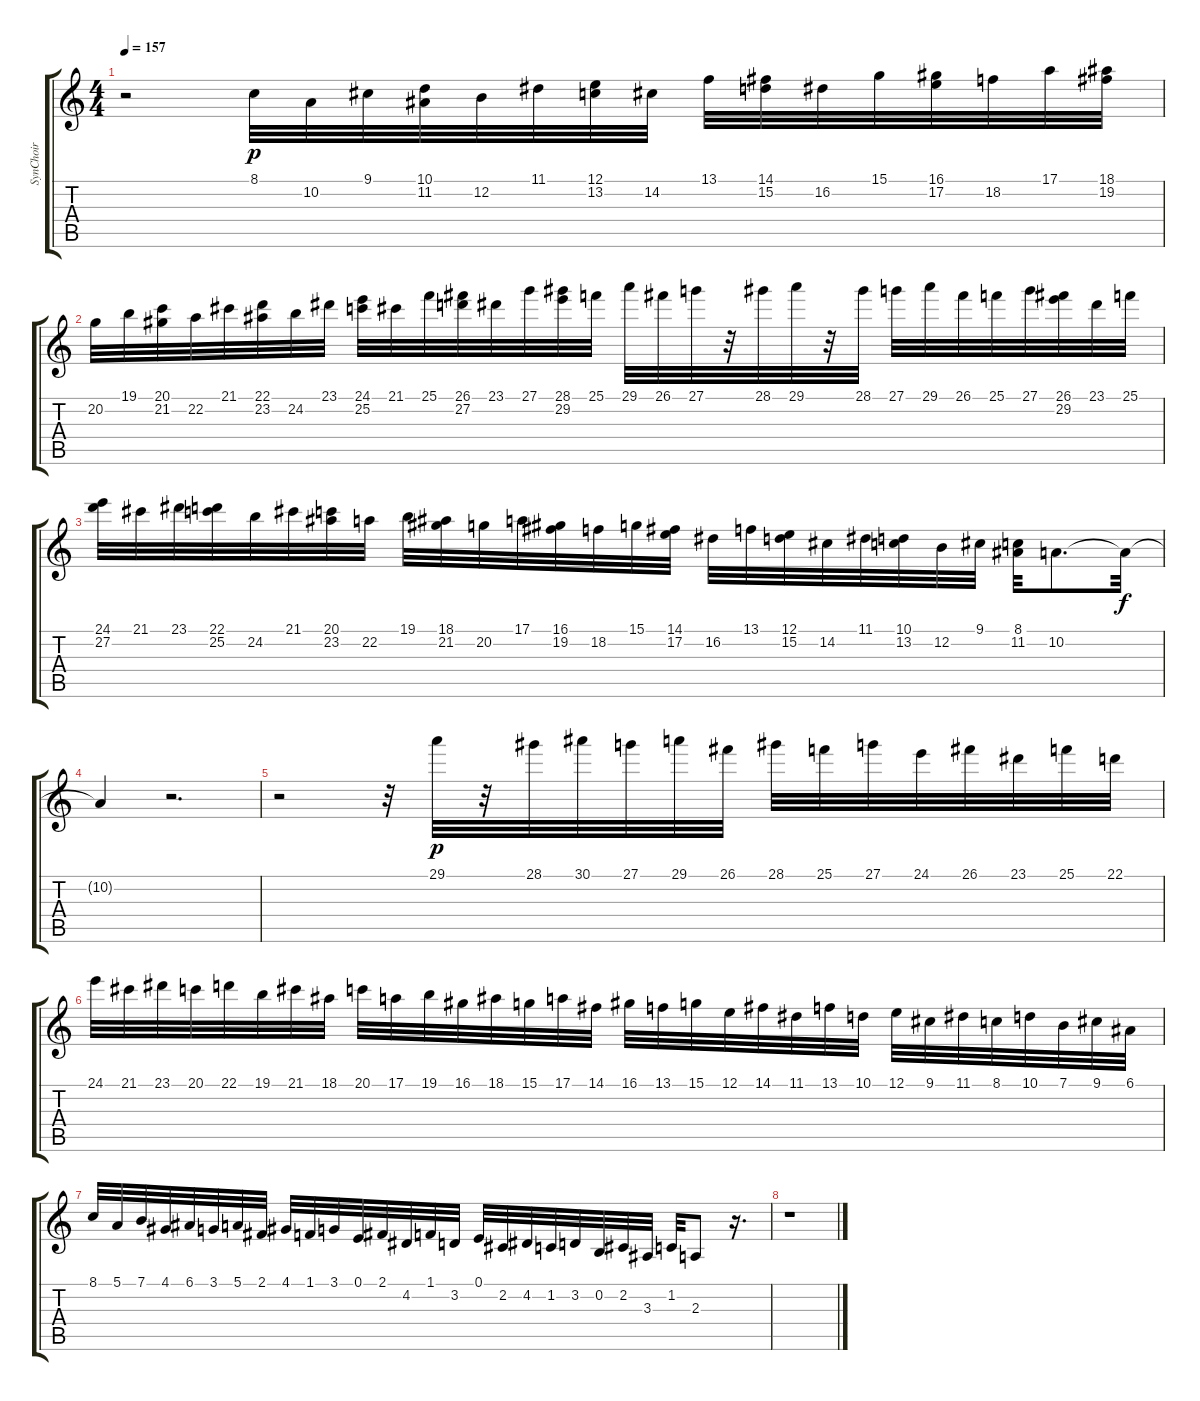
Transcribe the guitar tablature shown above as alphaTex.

\track ("SynChoir            " "SynChoir  ") {instrument synthvoice}
\staff {score tabs}
\tuning (E4 B3 G3 D3 A2 E2) {hide}
\ts (4 4)
\tempo 157
\clef g2
\ks c
r.2{dy p} 8.1.32{instrument synthvoice} 10.2.32 9.1.32 (10.1 11.2).32{balance 1} 12.2.32{balance 1} 11.1.32 (12.1 13.2).32 14.2.32 13.1.32 (14.1 15.2).32{balance 2} 16.2.32{balance 3} 15.1.32 (16.1 17.2).32 18.2.32 17.1.32 (18.1 19.2).32{balance 4} |
20.2.32{balance 4} 19.1.32 (20.1 21.2).32 22.2.32 21.1.32 (22.1 23.2).32{balance 5} 24.2.32{balance 6} 23.1.32 (24.1 25.2).32 21.1.32 25.1.32 (26.1 27.2).32{balance 7} 23.1.32{balance 7} 27.1.32 (28.1 29.2).32 25.1.32 29.1.32 26.1.32{balance 8} 27.1.32{balance 9} r.32 28.1.32 29.1.32 r.32 28.1.32{balance 10} 27.1.32{balance 10} 29.1.32 26.1.32 25.1.32 27.1.32 (26.1 29.2).32{balance 11} 23.1.32{balance 12} 25.1.32 |
(24.1 27.2).32 21.1.32 23.1.32 (22.1 25.2).32{balance 13} 24.2.32{balance 13} 21.1.32 (20.1 23.2).32 22.2.32 19.1.32 (18.1 21.2).32{balance 14} 20.2.32{balance 15} 17.1.32 (16.1 19.2).32 18.2.32 15.1.32 (14.1 17.2).32{balance 16} 16.2.32{balance 16} 13.1.32 (12.1 15.2).32 14.2.32 11.1.32 (10.1 13.2).32 12.2.32 9.1.32 (8.1 11.2).32 10.2.8{d} 10.2{t}.32{dy f} |
10.2{t}.4 r.2{d} |
r.2 r.32{balance 16} 29.1.32{dy p} r.32{balance 16} 28.1.32 30.1.32{balance 15} 27.1.32 29.1.32{balance 15} 26.1.32 28.1.32{balance 14} 25.1.32 27.1.32{balance 14} 24.1.32 26.1.32{balance 13} 23.1.32 25.1.32{balance 13} 22.1.32 |
24.1.32{balance 12} 21.1.32 23.1.32{balance 12} 20.1.32 22.1.32{balance 11} 19.1.32 21.1.32{balance 11} 18.1.32 20.1.32{balance 10} 17.1.32 19.1.32{balance 10} 16.1.32 18.1.32{balance 9} 15.1.32 17.1.32{balance 9} 14.1.32 16.1.32{balance 8} 13.1.32 15.1.32{balance 8} 12.1.32 14.1.32{balance 7} 11.1.32 13.1.32{balance 7} 10.1.32 12.1.32{balance 6} 9.1.32 11.1.32{balance 6} 8.1.32 10.1.32{balance 5} 7.1.32 9.1.32{balance 5} 6.1.32 |
8.1.32{balance 4} 5.1.32 7.1.32{balance 4} 4.1.32 6.1.32{balance 3} 3.1.32 5.1.32{balance 3} 2.1.32 4.1.32{balance 2} 1.1.32 3.1.32{balance 2} 0.1.32 2.1.32{balance 1} 4.2.32 1.1.32{balance 1} 3.2.32 0.1.32{balance 0} 2.2.32 4.2.32 1.2.32 3.2.32 0.2.32 2.2.32 3.3.32 1.2.32 2.3.8 r.16{d} |
r.1
